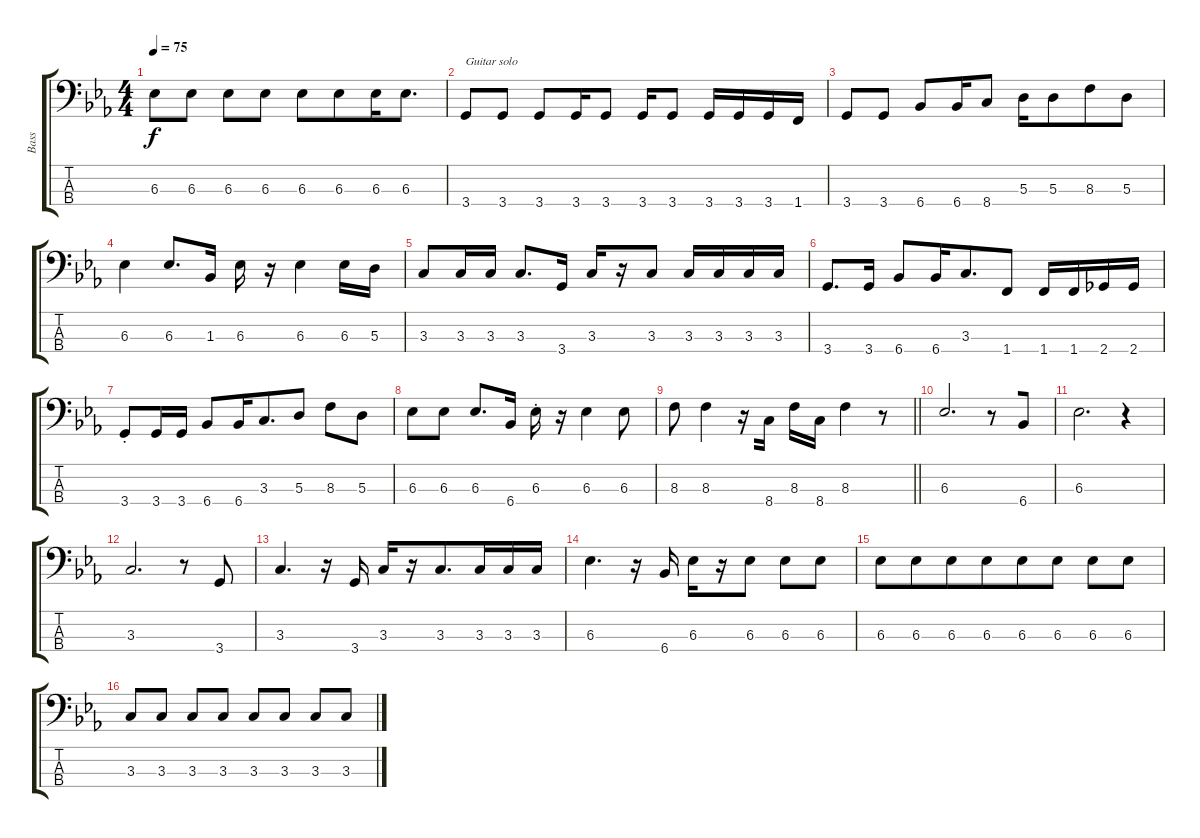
\track ("Bass" "Bass") {instrument electricbassfinger}
\staff {score tabs}
\tuning (G2 D2 A1 E1) {hide}
\ts (4 4)
\tempo 75
\clef f4
\ks eb
6.3.8{dy f} 6.3.8 6.3.8 6.3.8 6.3.8 6.3.8{beam merge} 6.3.16 6.3.8{d} |
3.4.8{txt "Guitar solo"} 3.4.8 3.4.8{beam merge} 3.4.16 3.4.8 3.4.16 3.4.8 3.4.16 3.4.16 3.4.16 1.4.16 |
3.4.8{beam merge} 3.4.8 6.4.8 6.4.16 8.4.8 5.3.16 5.3.8{beam merge} 8.3.8 5.3.8 |
6.3.4 6.3.8{d} 1.3.16 6.3.16 r.16 6.3.4 6.3.16 5.3.16 |
3.3.8 3.3.16{beam merge} 3.3.16 3.3.8{d} 3.4.16 3.3.16 r.16 3.3.8 3.3.16 3.3.16 3.3.16 3.3.16 |
3.4.8{d} 3.4.16 6.4.8 6.4.16 3.3.8{d beam merge} 1.4.8 1.4.16 1.4.16 2.4.16 2.4.16 |
3.4{st}.8{beam merge} 3.4.16 3.4.16 6.4.8{beam merge} 6.4.16{beam merge} 3.3.8{d beam merge} 5.3.8 8.3.8 5.3.8 |
6.3.8 6.3.8 6.3.8{d beam merge} 6.4.16 6.3{st}.16 r.16 6.3.4 6.3.8 |
\barLineRight lightlight
8.3.8 8.3.4{beam merge} r.16{beam merge} 8.4.16 8.3.16{beam merge} 8.4.16 8.3.4{beam merge} r.8 |
6.3.2{d beam merge} r.8 6.4.8 |
6.3.2{d beam merge} r.4 |
3.3.2{d} r.8 3.4.8 |
3.3.4{d} r.16 3.4.16 3.3.16 r.16 3.3.8{d beam merge} 3.3.16 3.3.16 3.3.16 |
6.3.4{d} r.16 6.4.16 6.3.16{beam merge} r.16 6.3.8 6.3.8{beam merge} 6.3.8 |
6.3.8 6.3.8{beam merge} 6.3.8 6.3.8{beam merge} 6.3.8 6.3.8 6.3.8 6.3.8 |
3.3.8{beam merge} 3.3.8 3.3.8 3.3.8 3.3.8{beam merge} 3.3.8 3.3.8{beam merge} 3.3.8
